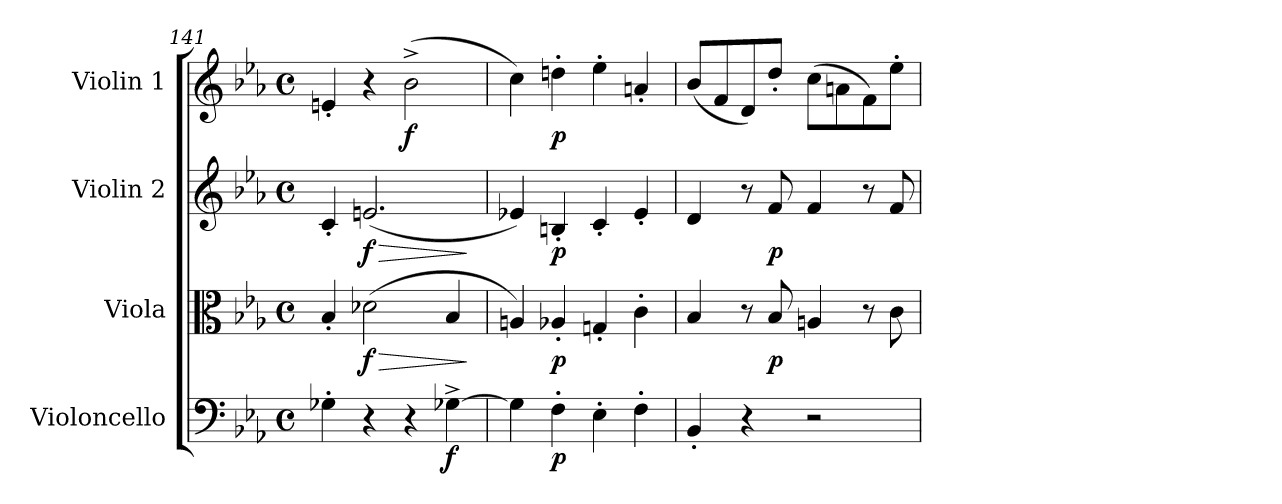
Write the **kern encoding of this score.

**kern	**dynam	**kern	**dynam	**kern	**dynam	**kern	**dynam
*part4	*part4	*part3	*part3	*part2	*part2	*part1	*part1
*staff4	*staff4	*staff3	*staff3	*staff2	*staff2	*staff1	*staff1
*I"Violoncello	*	*I"Viola	*	*I"Violin 2	*	*I"Violin 1	*
*I'Vc	*	*I'Vla	*	*I'Vln	*	*I'Vln	*
*clefF4	*	*clefC3	*	*clefG2	*	*clefG2	*
*k[b-e-a-]	*	*k[b-e-a-]	*	*k[b-e-a-]	*	*k[b-e-a-]	*
*M4/4	*	*M4/4	*	*M4/4	*	*M4/4	*
*met(c)	*	*met(c)	*	*met(c)	*	*met(c)	*
=141	=141	=141	=141	=141	=141	=141	=141
4G-X'\	.	4B-'/	.	4c'/	.	4en'/	.
!	!	!	!LO:HP:b	!	!LO:HP:b	!	!
!	!	!	!LO:DY:n=1:b	!	!LO:DY:n=1:b	!	!
4r	.	(2d-X\	> f	(2.en/	> f	4r	.
!	!	!	!	!	!	!	!LO:DY:b
4r	.	.	.	.	.	(2b-^\	f
!	!LO:DY:b	!	!	!	!	!	!
[4G-X^\	f	4B-/	.	.	.	.	.
.	.	.	]	.	]	.	.
!!LO:LB:g=z
=142	=142	=142	=142	=142	=142	=142	=142
4G-\]	.	4An/)	.	4e-X/)	.	4cc\)	.
!	!LO:DY:b	!	!LO:DY:b	!	!LO:DY:b	!	!LO:DY:b
4F'\	p	4A-X'/	p	4Bn'/	p	4ddn'\	p
4E-'\	.	4Gn'/	.	4c'/	.	4ee-'\	.
4F'\	.	4c'\	.	4e-'/	.	4an'/	.
=143	=143	=143	=143	=143	=143	=143	=143
4BB-'/	.	4B-/	.	4d/	.	(8b-/L	.
.	.	.	.	.	.	8f/	.
4r	.	8r	.	8r	.	8d/)	.
!	!	!	!LO:DY:b	!	!LO:DY:b	!	!
.	.	8B-/	p	8f/	p	8dd'/J	.
2r	.	4An/	.	4f/	.	(8cc\L	.
.	.	.	.	.	.	8an\	.
.	.	8r	.	8r	.	8f\)	.
.	.	8c\	.	8f/	.	8ee-'\J	.
=	=	=	=	=	=	=	=
*-	*-	*-	*-	*-	*-	*-	*-
